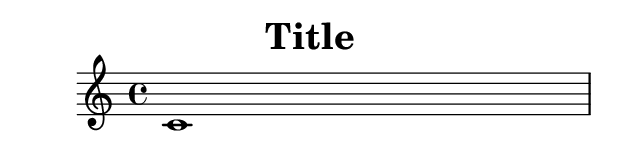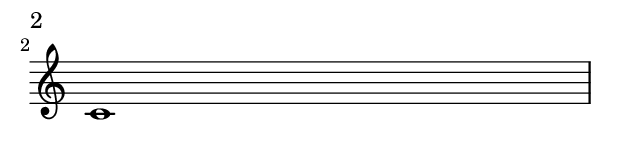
\version "2.13.2"

#(set-default-paper-size "a6")

\book {

  \header {
    texidoc = "@var{top-title-spacing} controls the spacing
from the top margin to a title (or markup), provided that it is
the first system on a page."
    title = "Title" }

  \paper {
    top-title-spacing = #'((minimum-distance . 30))
    ragged-bottom = ##t
  }

  { c'1 \pageBreak c'1 }
}